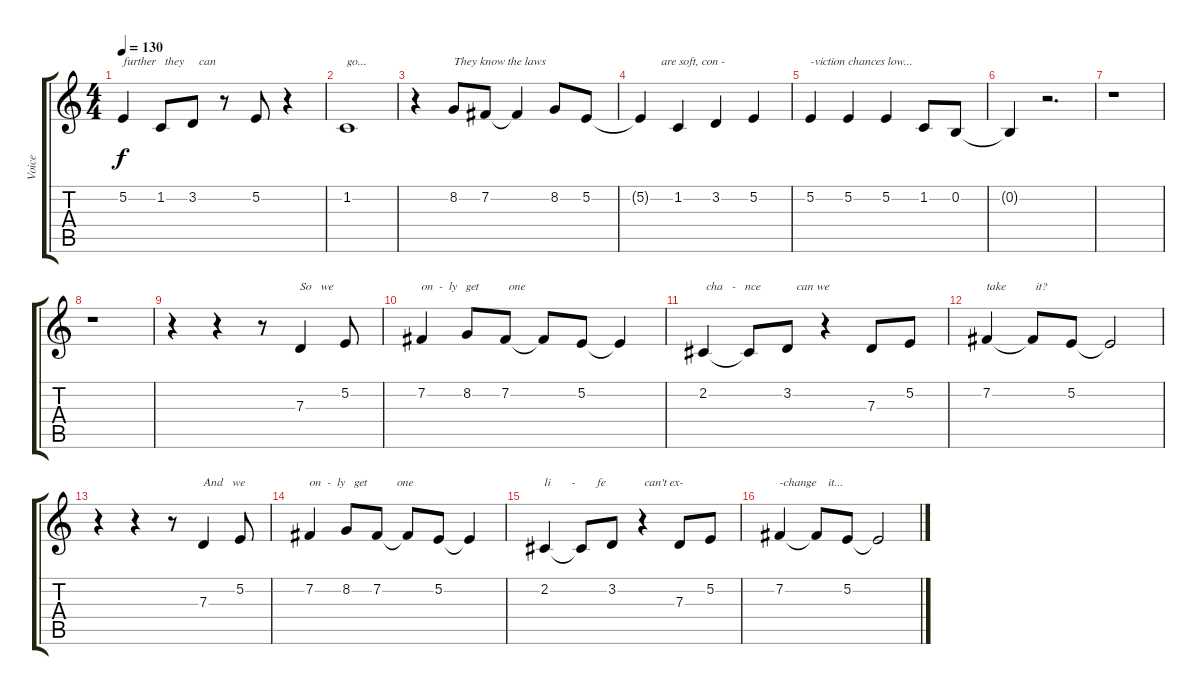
\track ("Voice" "Voice") {instrument cello}
\staff {score tabs}
\tuning (E4 B3 G3 D3 A2 E2) {hide}
\ts (4 4)
\tempo 130
\clef g2
\ks c
5.2.4{txt "further   they     can" dy f} 1.2.8 3.2.8 r.8 5.2.8 r.4 |
1.2.1{txt "go..."} |
r.4 8.2.8{txt "They know the laws"} 7.2.8 7.2{t}.4 8.2.8 5.2.8 |
5.2{t}.4{txt "       are soft, con - "} 1.2.4 3.2.4 5.2.4 |
5.2.4{txt "-viction chances low..."} 5.2.4 5.2.4 1.2.8 0.2.8 |
0.2{t}.4 r.2{d} |
r.1 |
r.1 |
r.4 r.4 r.8 7.3.4{txt "So   we"} 5.2.8 |
7.2.4{txt "on  -  ly   get          one"} 8.2.8 7.2.8 7.2{t}.8 5.2.8 5.2{t}.4 |
2.2.4{txt " cha   -   nce            can we"} 2.2{t}.8 3.2.8 r.4 7.3.8 5.2.8 |
7.2.4{txt "take          it?"} 7.2{t}.8 5.2.8 5.2{t}.2 |
r.4 r.4 r.8 7.3.4{txt "And   we"} 5.2.8 |
7.2.4{txt "on  -  ly   get          one"} 8.2.8 7.2.8 7.2{t}.8 5.2.8 5.2{t}.4 |
2.2.4{txt "li       -       fe             can't ex-"} 2.2{t}.8 3.2.8 r.4 7.3.8 5.2.8 |
7.2.4{txt "-change    it..."} 7.2{t}.8 5.2.8 5.2{t}.2
